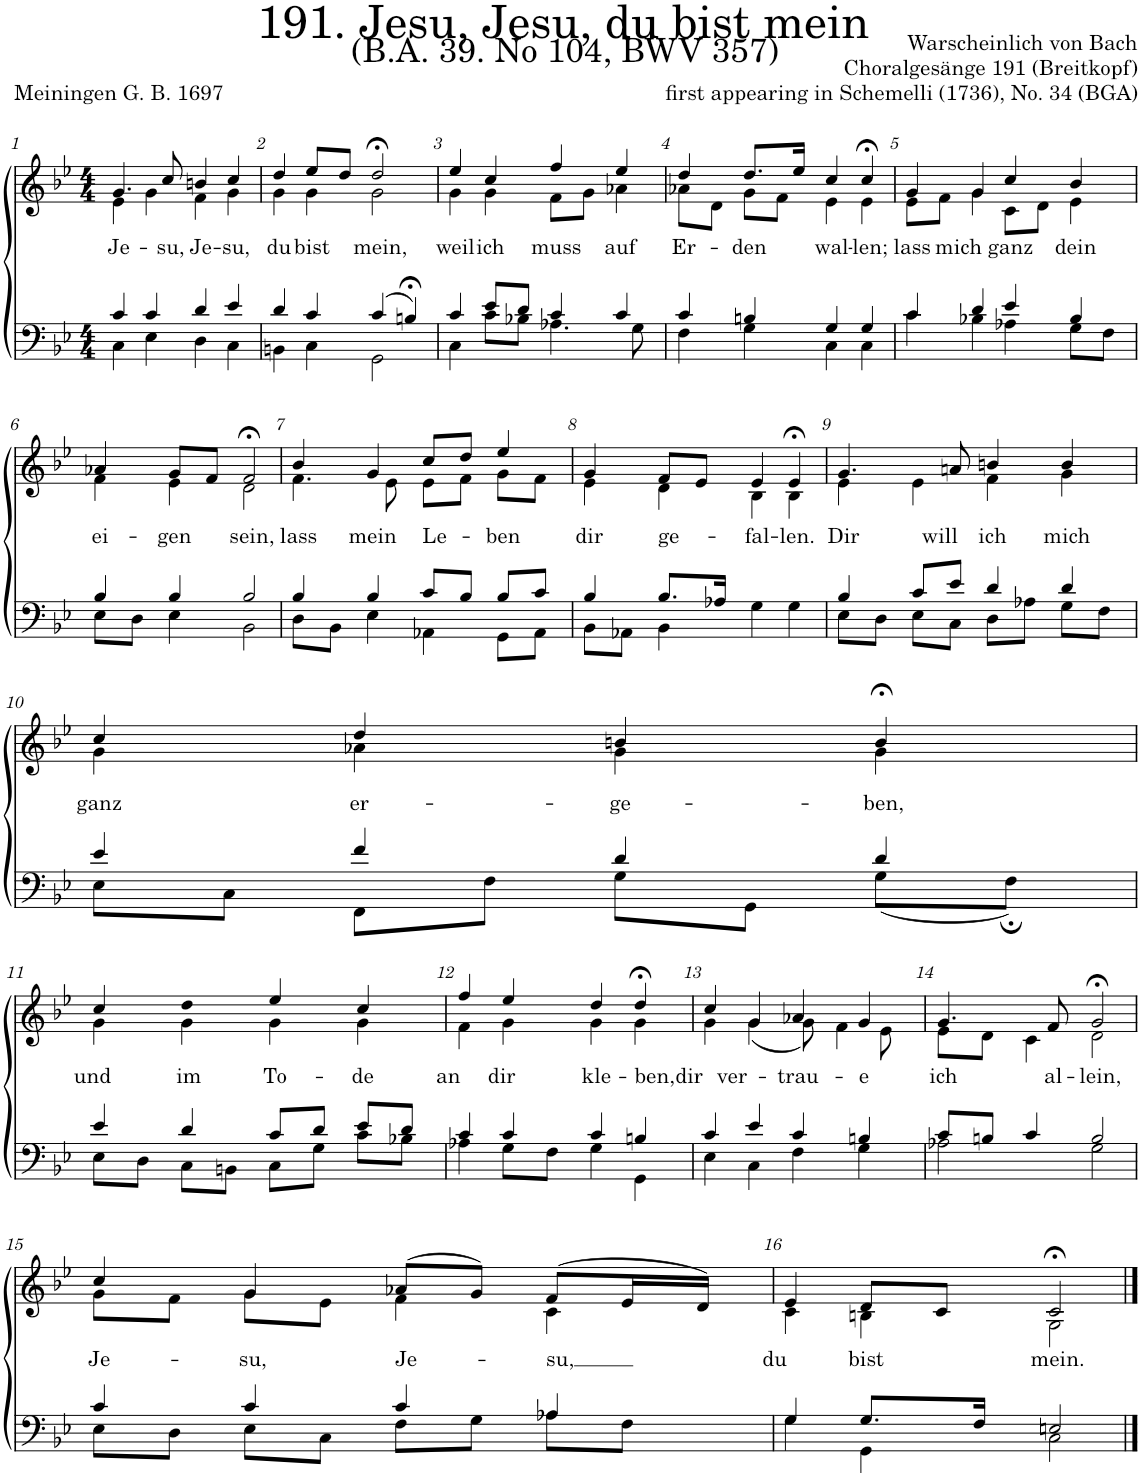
**kern	**kern	**text
*part2	*part1	*part1
*staff2	*staff1	*staff1
*I"Tenor/Bass	*I"Soprano/Alto	*
*clefF4	*clefG2	*
*k[b-e-]	*k[b-e-]	*
*M4/4	*M4/4	*
=1	=1	=1
*^	*	*
!	!	!	!LO:LY:b
*	*	*^	*
4c/	4C\	4.g/	4e-\	Je-
4c/	4E-\	.	4g\	.
!	!	!	!	!LO:LY:b
.	.	8cc/	.	-su,
!	!	!	!	!LO:LY:b
4d/	4D\	4bn/	4f\	Je-
!	!	!	!	!LO:LY:b
4e-/	4C\	4cc/	4g\	-su,
=2	=2	=2	=2	=2
!	!	!	!	!LO:LY:b
4d/	4BBn\	4dd/	4g\	du
!	!	!	!	!LO:LY:b
4c/	4C\	8ee-/L	4g\	-bist
.	.	8dd/J	.	.
!	!	!	!	!LO:LY:b
(4c/	2GG\	2dd;<,/	2g\	mein,
4Bn;</)	.	.	.	.
=3	=3	=3	=3	=3
!	!	!	!	!LO:LY:b
4c/	4C\	4ee-;</	4g\	weil
!	!	!	!	!LO:LY:b
8e-/L	8c\L	4cc/	4g\	ich
8d/J	8B-X\J	.	.	.
!	!	!	!	!LO:LY:b
4c/	4.A-X\	4ff/	8f\L	muss
.	.	.	8g\J	.
!	!	!	!	!LO:LY:b
4c/	.	4ee-/	4a-X\	auf
.	8G\	.	.	.
=4	=4	=4	=4	=4
!	!	!	!	!LO:LY:b
4c/	4F\	4dd;</	8a-X\L	Er-
.	.	.	8d\J	.
!	!	!	!	!LO:LY:b
4Bn/	4G\	8.dd;</L	8g\L	-den
.	.	.	8f\J	.
.	.	16ee-;</Jk	.	.
!	!	!	!	!LO:LY:b
4G/	4C\	4cc/	4e-\	wal-
!	!	!	!	!LO:LY:b
4G/	4C\	4cc;<,/	4e-\	-len;
=5	=5	=5	=5	=5
!	!	!	!	!LO:LY:b
4c/	4c\	4g/	8e-\L	lass
.	.	.	8f\J	.
!	!	!	!	!LO:LY:b
4d/	4B-X\	4g/	4g\	mich
!	!	!	!	!LO:LY:b
4e-/	4A-X\	4cc/	8c\L	ganz
.	.	.	8d\J	.
!	!	!	!	!LO:LY:b
4B-/	8G\L	4b-/	4e-\	dein
.	8F\J	.	.	.
!!LO:LB:g=z	!!
=6	=6	=6	=6	=6
!	!	!	!	!LO:LY:b
4B-/	8E-\L	4a-X/	4f\	ei-
.	8D\J	.	.	.
!	!	!	!	!LO:LY:b
4B-/	4E-\	8g/L	4e-\	-gen
.	.	8f/J	.	.
!	!	!	!	!LO:LY:b
2B-/	2BB-\	2f;<,/	2d\	sein,
=7	=7	=7	=7	=7
!	!	!	!	!LO:LY:b
4B-/	8D\L	4b-;</	4.f\	lass
.	8BB-\J	.	.	.
!	!	!	!	!LO:LY:b
4B-/	4E-\	4g;</	.	mein
.	.	.	8e-;\	.
!	!	!	!	!LO:LY:b
8c/L	4AA-X\	8cc;</L	8e-\L	Le-
8B-/J	.	8dd/J	8f\J	.
!	!	!	!	!LO:LY:b
8B-/L	8GG\L	4ee-/	8g\L	-ben
8c/J	8AA-\J	.	8f\J	.
=8	=8	=8	=8	=8
!	!	!	!	!LO:LY:b
4B-/	8BB-\L	4g;</	4e-\	dir
.	8AA-X\J	.	.	.
!	!	!	!	!LO:LY:b
8.B-/L	4BB-\	8f/L	4d\	ge-
.	.	8e-/J	.	.
16A-X/Jk	.	.	.	.
!	!	!	!	!LO:LY:b
4G\	4E-	4e-/	4B-\	-fal-
!	!	!	!	!LO:LY:b
4G\	4E-	4e-;<,/	4B-\	-len.
=9	=9	=9	=9	=9
!	!	!	!	!LO:LY:b
4B-/	8E-\L	4.g/	4e-\	Dir
.	8D\J	.	.	.
8c/L	8E-\L	.	4e-\	.
!	!	!	!	!LO:LY:b
8e-/J	8C\J	8an/	.	will
!	!	!	!	!LO:LY:b
4d/	8D\L	4bn/	4f\	ich
.	8A-X\J	.	.	.
!	!	!	!	!LO:LY:b
4d/	8G\L	4b/	4g\	mich
.	8F\J	.	.	.
!!LO:LB:g=z	!!
=10	=10	=10	=10	=10
!	!	!	!	!LO:LY:b
4e-/	8E-\L	4cc/	4g\	ganz
.	8C\J	.	.	.
!	!	!	!	!LO:LY:b
4f/	8FF\L	4dd/	4a-X\	er-
.	8F\J	.	.	.
!	!	!	!	!LO:LY:b
4d/	8G\L	4bn/	4g\	-ge-
.	8GG\J	.	.	.
!	!	!	!	!LO:LY:b
4d/	(8G\L	4b;</	4g\	-ben,
.	8F;\J)	.	.	.
!!LO:LB:g=z	!!
=11	=11	=11	=11	=11
!	!	!	!	!LO:LY:b
4e-/	8E-\L	4cc/	4g\	und
.	8D\J	.	.	.
!	!	!	!	!LO:LY:b
4d/	8C\L	4dd	4g\	im
.	8BBn\J	.	.	.
!	!	!	!	!LO:LY:b
8c/L	8C\L	4ee-/	4g\	To-
8d/J	8G\J	.	.	.
!	!	!	!	!LO:LY:b
8e-/L	8c\L	4cc/	4g\	-de
8d/J	8B-X\J	.	.	.
=12	=12	=12	=12	=12
!	!	!	!	!LO:LY:b
4c/	4A-X\	4ff/	4f\	an
!	!	!	!	!LO:LY:b
4c/	8G\L	4ee-/	4g\	dir
.	8F\J	.	.	.
!	!	!	!	!LO:LY:b
4c/	4G\	4dd/	4g\	kle-
!	!	!	!	!LO:LY:b
4Bn/	4GG\	4dd;<,/	4g\	-ben,
=13	=13	=13	=13	=13
!	!	!	!	!LO:LY:b
4c/	4E-\	4cc/	4g\	dir
!	!	!	!	!LO:LY:b
4e-/	4C\	4g/	(4g\	ver-
!	!	!	!	!LO:LY:b
4c/	4F\	4a-X/	8g\)	-trau-
.	.	.	4f\	.
!	!	!	!	!LO:LY:b
4Bn/	4G\	4g/	.	-e
.	.	.	8e-\	.
=14	=14	=14	=14	=14
!	!	!	!	!LO:LY:b
8c/L	2A-X\	4.g/	8e-\L	ich
8Bn/J	.	.	8d\J	.
4c/	.	.	4c\	.
!	!	!	!	!LO:LY:b
.	.	8f/	.	al-
!	!	!	!	!LO:LY:b
2B/	2G\	2g;<,/	2d\	-lein,
!!LO:LB:g=z	!!
=15	=15	=15	=15	=15
!	!	!	!	!LO:LY:b
4c/	8E-\L	4cc/	8g\L	Je-
.	8D\J	.	8f\J	.
!	!	!	!	!LO:LY:b
4c/	8E-\L	4g/	8g\L	-su,
.	8C\J	.	8e-\J	.
!	!	!	!	!LO:LY:b
4c/	8F\L	(8a-X/L	4f\	Je-
.	8G\J	8g/J)	.	.
!	!	!	!	!LO:LY:b
4A-X/	8A-\L	(8f/L	4c\	-su,
.	8F\J	16e-;</L	.	.
.	.	16d;</JJ)	.	.
=16	=16	=16	=16	=16
!	!	!	!	!LO:LY:b
4G/	4G\	4e-;</	4c\	du
!	!	!	!	!LO:LY:b
8.G/L	4GG\	8d/L	4Bn\	bist
.	.	8c/J	.	.
16F/Jk	.	.	.	.
!	!	!	!	!LO:LY:b
2En/	2C\	2c;</	2G\	mein.
*v	*v	*	*	*
*	*v	*v	*
==	==	==
*-	*-	*-
